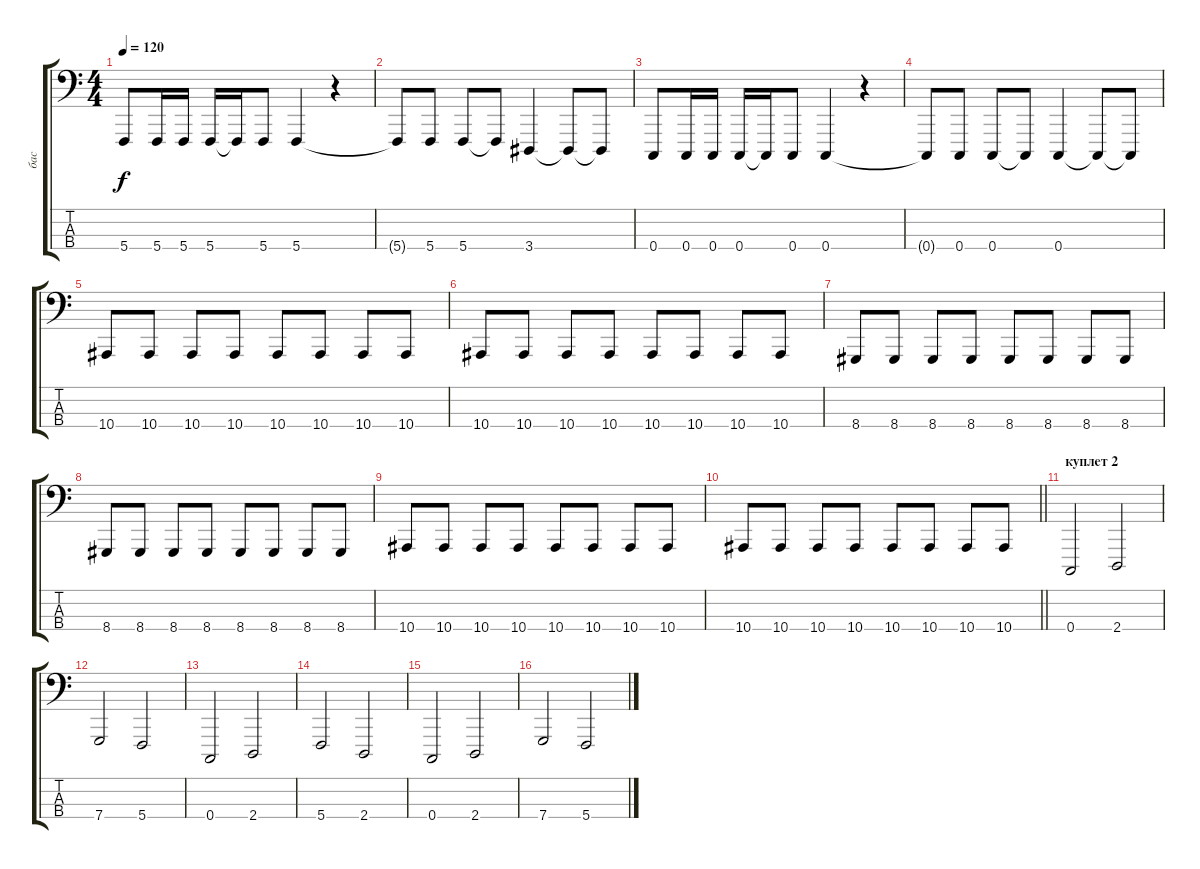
\track ("бас" "бас") {instrument stringensemble1}
\staff {score tabs}
\tuning (F2 C2 G1 C1) {hide}
\ts (4 4)
\tempo 120
\clef f4
\ks c
5.4.8{dy f} 5.4.16 5.4.16 5.4.16 5.4{t}.16 5.4.8 5.4.4 r.4 |
5.4{t}.8 5.4.8 5.4.8 5.4{t}.8 3.4.4 3.4{t}.8 3.4{t}.8 |
0.4.8 0.4.16 0.4.16 0.4.16 0.4{t}.16 0.4.8 0.4.4 r.4 |
0.4{t}.8 0.4.8 0.4.8 0.4{t}.8 0.4.4 0.4{t}.8 0.4{t}.8 |
10.4.8 10.4.8 10.4.8 10.4.8 10.4.8 10.4.8 10.4.8 10.4.8 |
10.4.8 10.4.8 10.4.8 10.4.8 10.4.8 10.4.8 10.4.8 10.4.8 |
8.4.8 8.4.8 8.4.8 8.4.8 8.4.8 8.4.8 8.4.8 8.4.8 |
8.4.8 8.4.8 8.4.8 8.4.8 8.4.8 8.4.8 8.4.8 8.4.8 |
10.4.8 10.4.8 10.4.8 10.4.8 10.4.8 10.4.8 10.4.8 10.4.8 |
\barLineRight lightlight
10.4.8 10.4.8 10.4.8 10.4.8 10.4.8 10.4.8 10.4.8 10.4.8 |
\section ("" "куплет 2")
0.4.2 2.4.2 |
7.4.2 5.4.2 |
0.4.2 2.4.2 |
5.4.2 2.4.2 |
0.4.2 2.4.2 |
7.4.2 5.4.2
